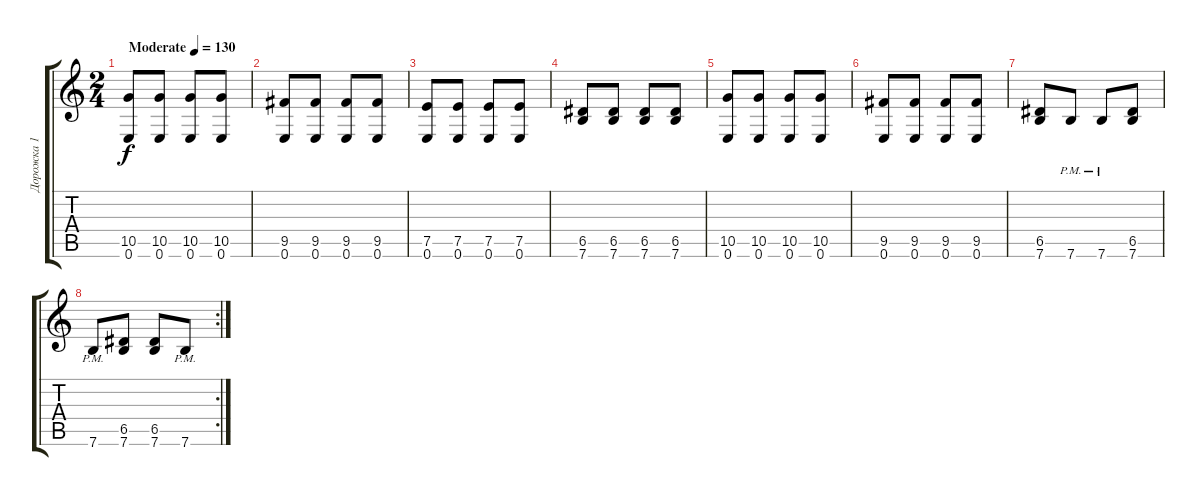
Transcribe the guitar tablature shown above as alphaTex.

\track ("Дорожка 1" "Дорожка 1") {instrument acousticguitarsteel}
\staff {score tabs}
\tuning (E4 B3 G3 D3 A2 E2) {hide}
\ts (2 4)
\tempo (130 "Moderate")
\clef g2
\ks c
(10.5 0.6).8{dy f instrument acousticguitarsteel} (10.5 0.6).8 (10.5 0.6).8 (10.5 0.6).8 |
(9.5 0.6).8 (9.5 0.6).8 (9.5 0.6).8 (9.5 0.6).8 |
(7.5 0.6).8 (7.5 0.6).8 (7.5 0.6).8 (7.5 0.6).8 |
(6.5 7.6).8 (6.5 7.6).8 (6.5 7.6).8 (6.5 7.6).8 |
(10.5 0.6).8 (10.5 0.6).8 (10.5 0.6).8 (10.5 0.6).8 |
(9.5 0.6).8 (9.5 0.6).8 (9.5 0.6).8 (9.5 0.6).8 |
(6.5 7.6).8 7.6{pm}.8 7.6{pm}.8 (6.5 7.6).8 |
\rc 2
7.6{pm}.8 (6.5 7.6).8 (6.5 7.6).8 7.6{pm}.8
